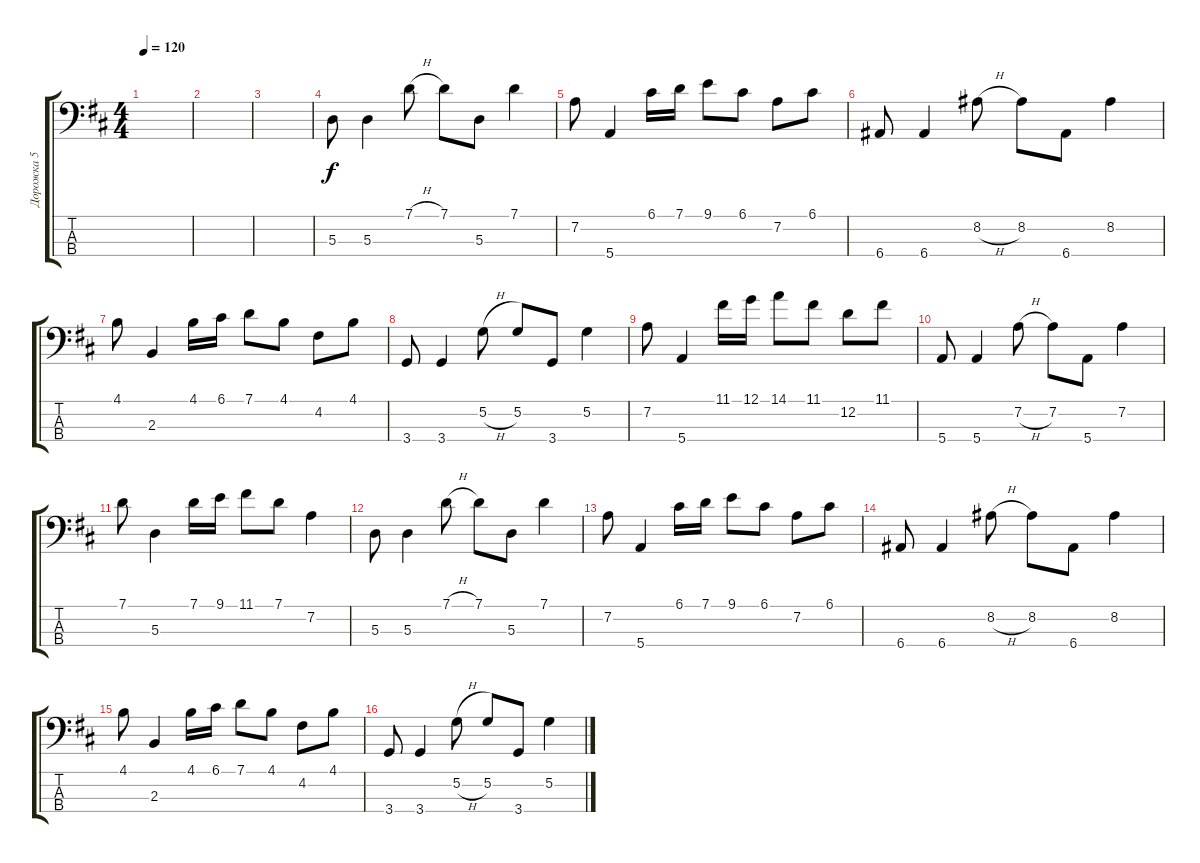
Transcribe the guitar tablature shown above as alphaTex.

\track ("Дорожка 5" "Дорожка 5") {instrument slapbass1}
\staff {score tabs}
\tuning (G2 D2 A1 E1) {hide}
\ts (4 4)
\tempo 120
\clef f4
\ks d
|
|
|
5.3.8 5.3.4 7.1{h}.8 7.1.8 5.3.8 7.1.4 |
7.2.8 5.4.4 6.1.16 7.1.16 9.1.8 6.1.8 7.2.8 6.1.8 |
6.4.8 6.4.4 8.2{h}.8 8.2.8 6.4.8 8.2.4 |
4.1.8 2.3.4 4.1.16 6.1.16 7.1.8 4.1.8 4.2.8 4.1.8 |
3.4.8 3.4.4 5.2{h}.8 5.2.8 3.4.8 5.2.4 |
7.2.8 5.4.4 11.1.16 12.1.16 14.1.8 11.1.8 12.2.8 11.1.8 |
5.4.8 5.4.4 7.2{h}.8 7.2.8 5.4.8 7.2.4 |
7.1.8 5.3.4 7.1.16 9.1.16 11.1.8 7.1.8 7.2.4 |
5.3.8 5.3.4 7.1{h}.8 7.1.8 5.3.8 7.1.4 |
7.2.8 5.4.4 6.1.16 7.1.16 9.1.8 6.1.8 7.2.8 6.1.8 |
6.4.8 6.4.4 8.2{h}.8 8.2.8 6.4.8 8.2.4 |
4.1.8 2.3.4 4.1.16 6.1.16 7.1.8 4.1.8 4.2.8 4.1.8 |
3.4.8 3.4.4 5.2{h}.8 5.2.8 3.4.8 5.2.4
